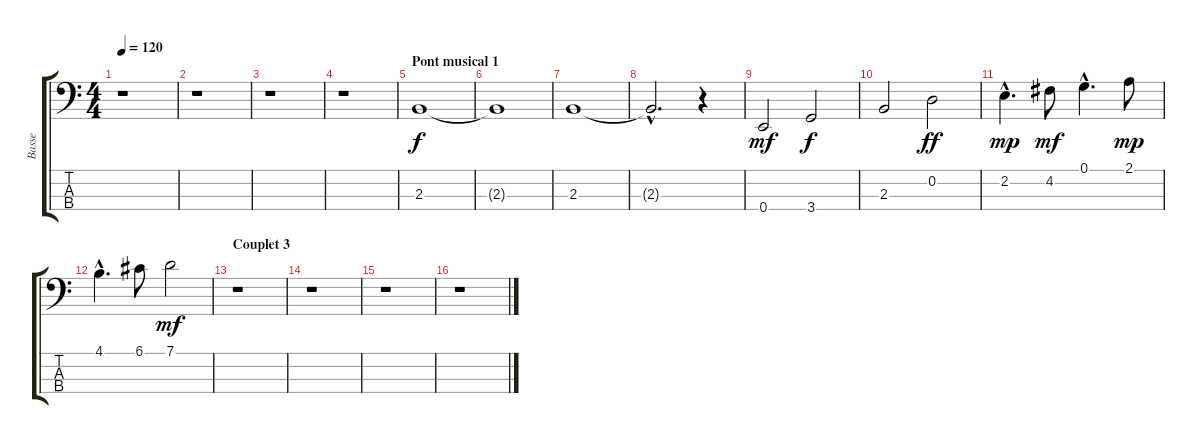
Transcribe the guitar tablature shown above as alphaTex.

\track ("Basse" "Basse") {instrument fretlessbass}
\staff {score tabs}
\tuning (G2 D2 A1 E1) {hide}
\ts (4 4)
\tempo 120
\clef f4
\ks c
r.1{dy f} |
r.1 |
r.1 |
r.1 |
\section ("" "Pont musical 1")
2.3.1 |
2.3{t}.1 |
2.3.1 |
2.3{hac t}.2{d} r.4 |
0.4.2{dy mf} 3.4.2{dy f} |
2.3.2 0.2.2{dy ff} |
2.2{hac}.4{d dy mp} 4.2.8{dy mf} 0.1{hac}.4{d} 2.1.8{dy mp} |
4.1{hac}.4{d} 6.1.8 7.1.2{dy mf} |
\section ("" "Couplet 3")
r.1 |
r.1 |
r.1 |
r.1
